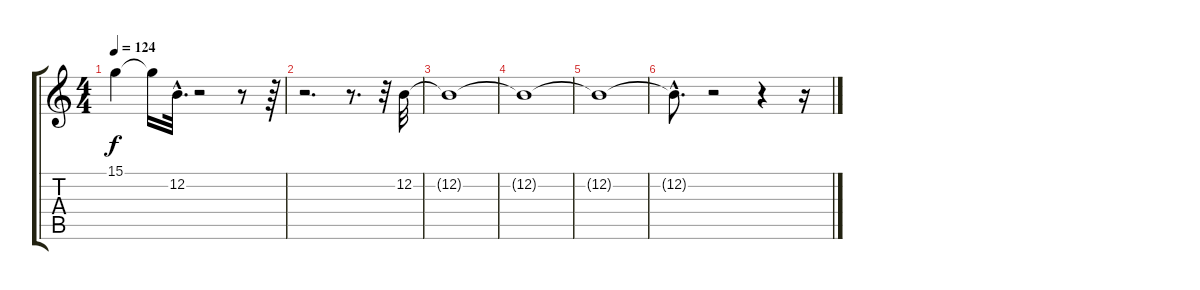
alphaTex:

\track "" {instrument altosax}
\staff {score tabs}
\tuning (E4 B3 G3 D3 A2 E2) {hide}
\ts (4 4)
\tempo 124
\clef g2
\ks c
15.1{t}.4{dy f} 15.1{t}.16 12.2{hac}.32{d} r.2 r.8 r.64 |
r.2{d} r.8{d} r.32 12.2.32 |
12.2{t}.1 |
12.2{t}.1 |
12.2{t}.1 |
12.2{hac t}.8{d} r.2 r.4 r.16
